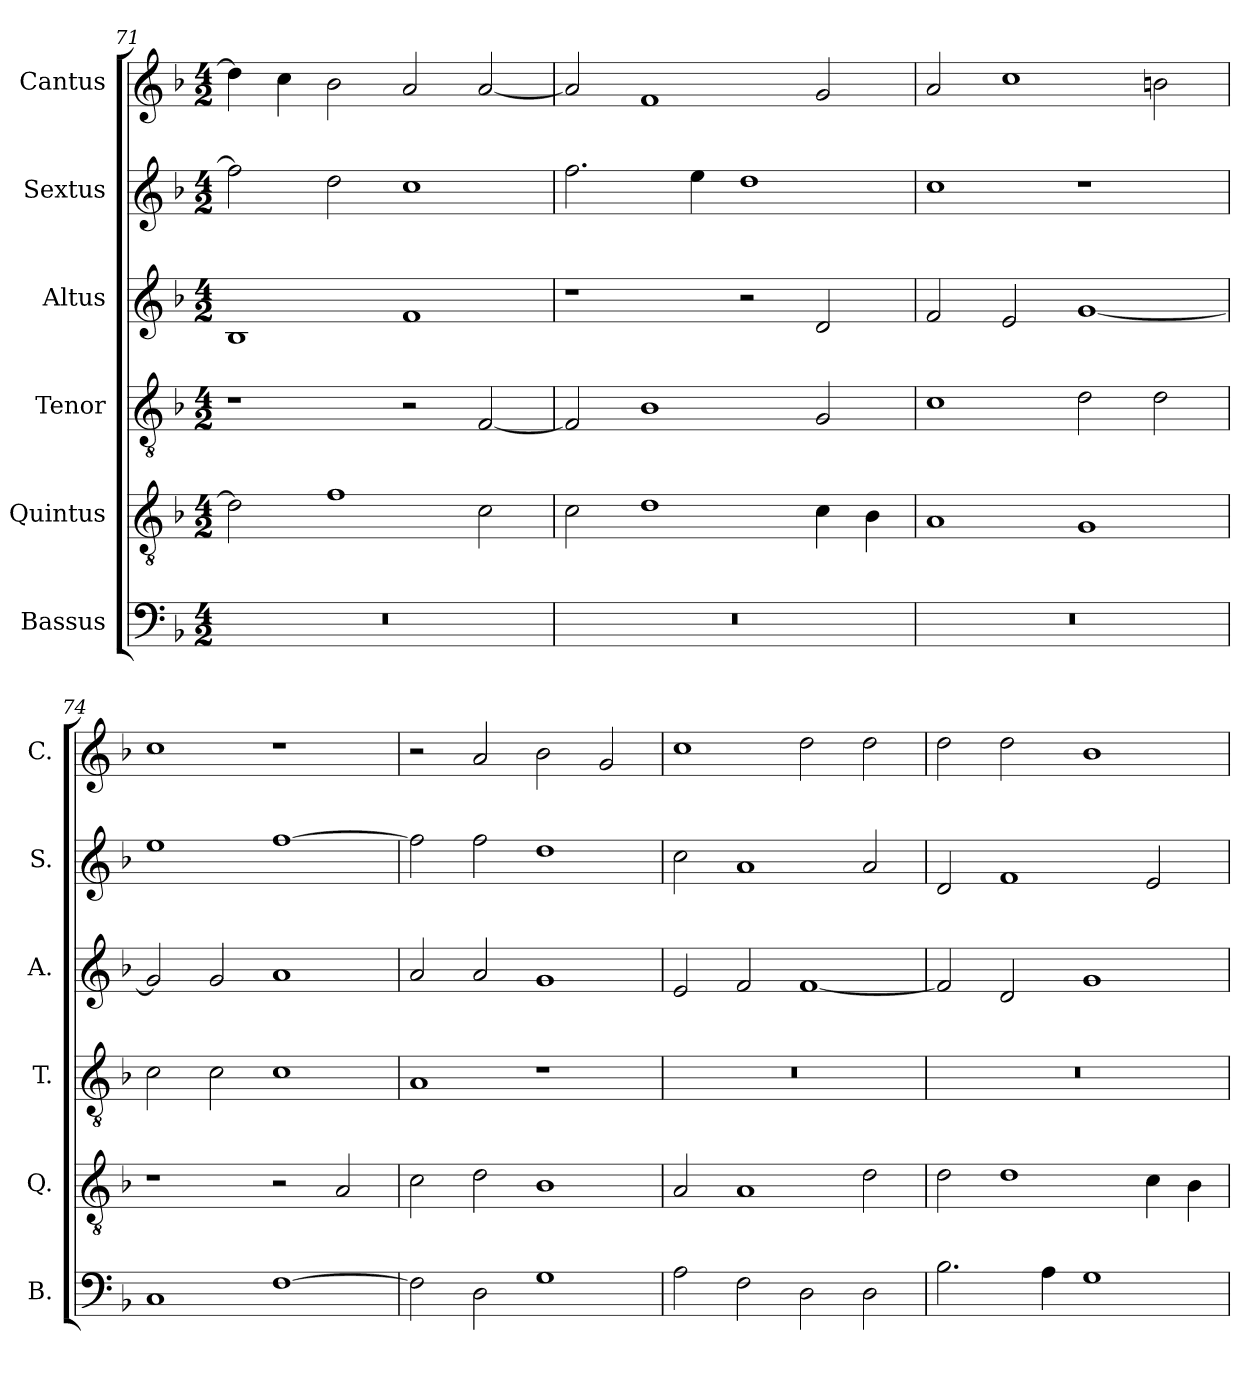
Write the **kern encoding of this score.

**kern	**kern	**kern	**kern	**kern	**kern
*part6	*part5	*part4	*part3	*part2	*part1
*staff6	*staff5	*staff4	*staff3	*staff2	*staff1
*I"Bassus	*I"Quintus	*I"Tenor	*I"Altus	*I"Sextus	*I"Cantus
*I'B.	*I'Q.	*I'T.	*I'A.	*I'S.	*I'C.
!!LO:PB:g=z
*clefF4	*clefGv2	*clefGv2	*clefG2	*clefG2	*clefG2
*k[b-]	*k[b-]	*k[b-]	*k[b-]	*k[b-]	*k[b-]
*F:	*F:	*F:	*F:	*F:	*F:
*M4/2	*M4/2	*M4/2	*M4/2	*M4/2	*M4/2
=71	=71	=71	=71	=71	=71
0r	2d\]	1r	1B-	2ff\]	4dd\]
.	.	.	.	.	4cc\
.	1f	.	.	2dd\	2b-\
.	.	2r	1f	1cc	2a/
.	2c\	[2F/	.	.	[2a/
=72	=72	=72	=72	=72	=72
0r	2c\	2F/]	1r	2.ff\	2a/]
.	1d	1B-	.	.	1f
.	.	.	.	4ee\	.
.	.	.	2r	1dd	.
.	4c\	2G/	2d/	.	2g/
.	4B-\	.	.	.	.
=73	=73	=73	=73	=73	=73
0r	1A	1c	2f/	1cc	2a/
.	.	.	2e/	.	1cc
.	1G	2d\	[1g	1r	.
.	.	2d\	.	.	2bn\
=74	=74	=74	=74	=74	=74
1C	1r	2c\	2g/]	1ee	1cc
.	.	2c\	2g/	.	.
[1F	2r	1c	1a	[1ff	1r
.	2A/	.	.	.	.
=75	=75	=75	=75	=75	=75
2F\]	2c\	1A	2a/	2ff\]	2r
2D\	2d\	.	2a/	2ff\	2a/
1G	1B-	1r	1g	1dd	2b-\
.	.	.	.	.	2g/
=76	=76	=76	=76	=76	=76
2A\	2A/	0r	2e/	2cc\	1cc
2F\	1A	.	2f/	1a	.
2D\	.	.	[1f	.	2dd\
2D\	2d\	.	.	2a/	2dd\
!!LO:LB:g=z
=77	=77	=77	=77	=77	=77
2.B-\	2d\	0r	2f/]	2d/	2dd\
.	1d	.	2d/	1f	2dd\
4A\	.	.	.	.	.
1G	.	.	1g	.	1b-
.	4c\	.	.	2e/	.
.	4B-\	.	.	.	.
=	=	=	=	=	=
*-	*-	*-	*-	*-	*-
